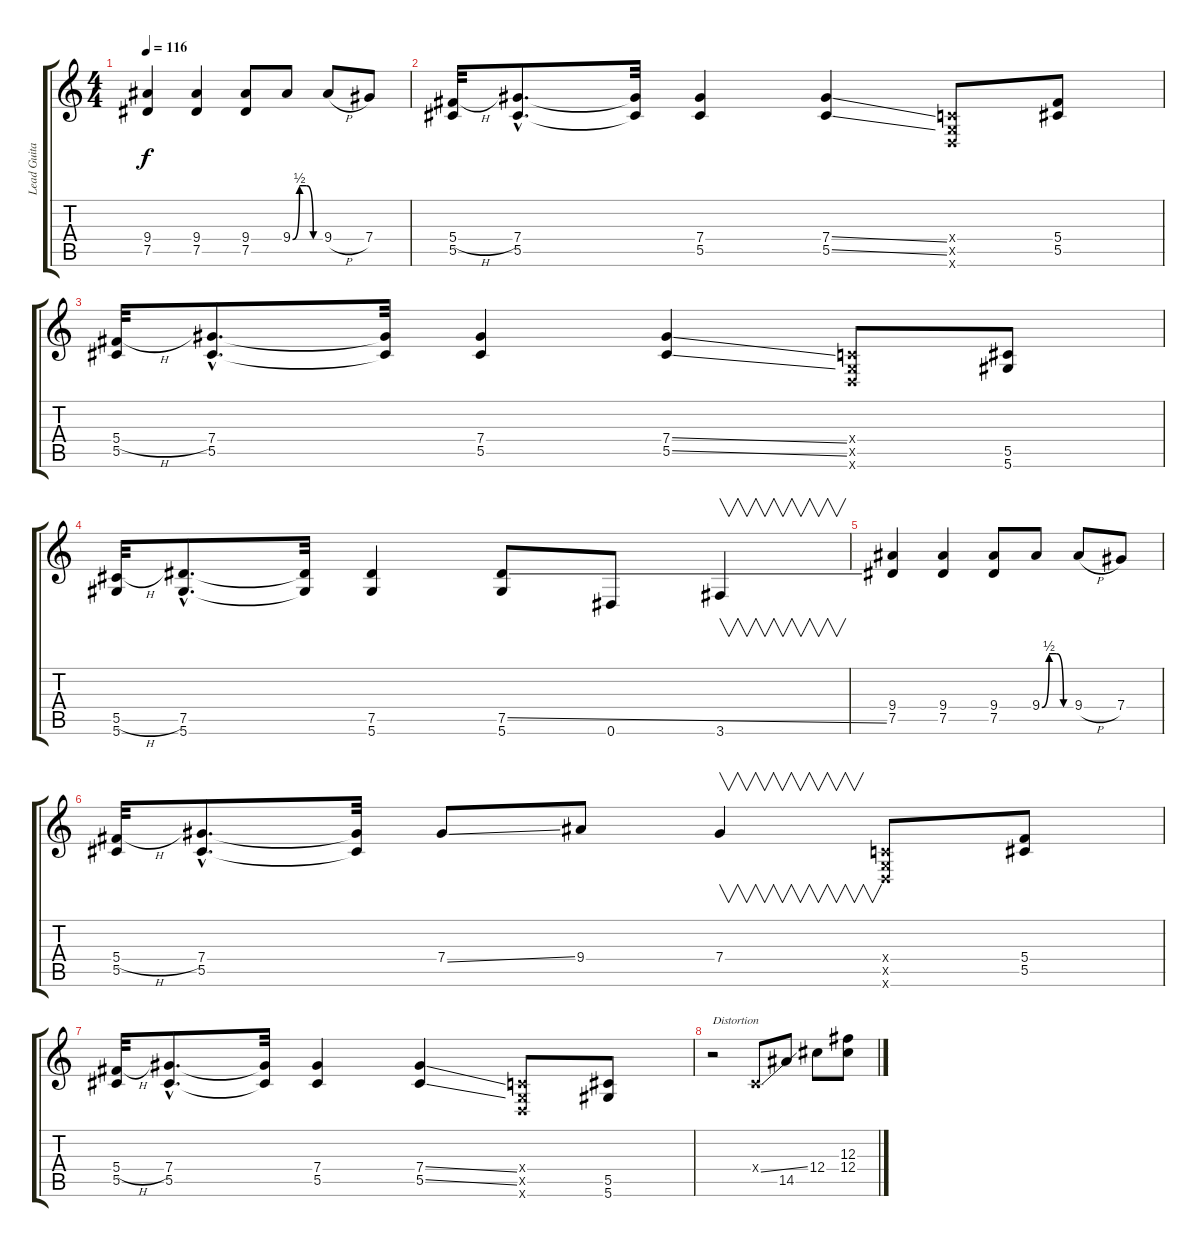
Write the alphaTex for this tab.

\track ("Lead Guitar" "Lead Guita") {instrument distortionguitar}
\staff {score tabs}
\tuning (Eb4 Bb3 Gb3 Db3 Ab2 Eb2) {hide}
\ts (4 4)
\tempo 116
\clef g2
\ks c
(9.4 7.5).4{dy f} (9.4 7.5).4 (9.4 7.5).8 9.4{be (custom 0 0 15 2 30 2 45 0 60 0)}.8 9.4{h}.8 7.4.8 |
(5.4{h} 5.5).32 (7.4{hac} 5.5{hac}).8{d} (7.4{t} 5.5{t}).32 (7.4 5.5).4 (7.4{ss} 5.5{ss}).4 (-1.4{x} -1.5{x} -1.6{x}).8 (5.4 5.5).8 |
(5.4{h} 5.5).32 (7.4{hac} 5.5{hac}).8{d} (7.4{t} 5.5{t}).32 (7.4 5.5).4 (7.4{ss} 5.5{ss}).4 (-1.4{x} -1.5{x} -1.6{x}).8 (5.5 5.6).8 |
(5.5{h} 5.6).32 (7.5{hac} 5.6{hac}).8{d} (7.5{t} 5.6{t}).32 (7.5 5.6).4 (7.5{ss} 5.6).8 0.6.8 3.6.4{v} |
(9.4 7.5).4 (9.4 7.5).4 (9.4 7.5).8 9.4{be (custom 0 0 15 2 30 2 45 0 60 0)}.8 9.4{h}.8 7.4.8 |
(5.4{h} 5.5).32 (7.4{hac} 5.5{hac}).8{d} (7.4{t} 5.5{t}).32 7.4{ss}.8 9.4.8 7.4.4{v} (-1.4{x} -1.5{x} -1.6{x}).8 (5.4 5.5).8 |
(5.4{h} 5.5).32 (7.4{hac} 5.5{hac}).8{d} (7.4{t} 5.5{t}).32 (7.4 5.5).4 (7.4{ss} 5.5{ss}).4 (-1.4{x} -1.5{x} -1.6{x}).8 (5.5 5.6).8 |
r.2{txt "Distortion" instrument distortionguitar} -1.4{ss x}.8 14.5.8 12.4.8 (12.3 12.4).8
